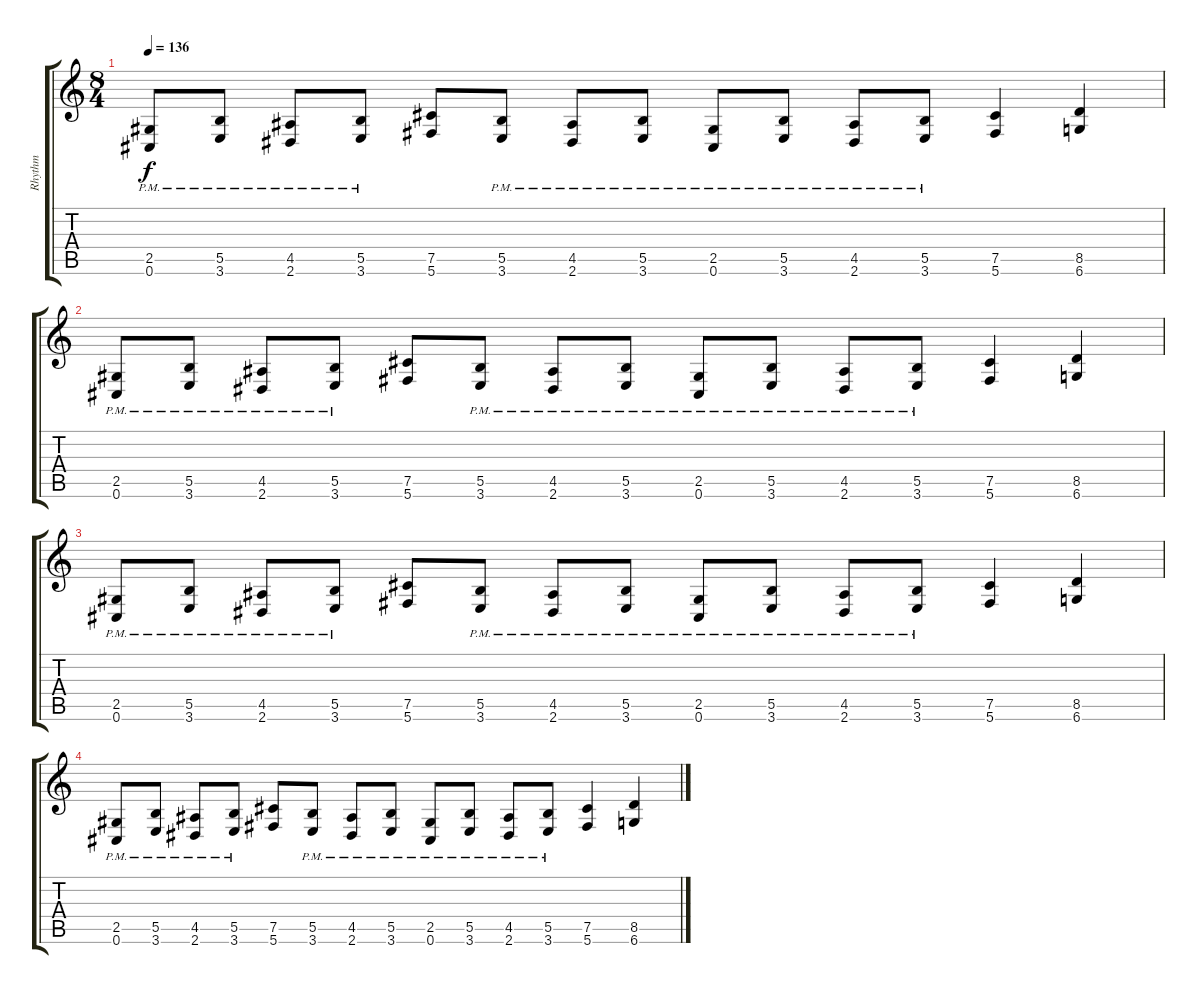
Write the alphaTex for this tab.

\track ("Rhythm" "Rhythm") {instrument distortionguitar}
\staff {score tabs}
\tuning (Db4 Ab3 E3 B2 Gb2 Db2) {hide}
\ts (8 4)
\tempo 136
\clef g2
\ks c
(2.5{pm} 0.6{pm}).8{dy f} (5.5{pm} 3.6{pm}).8 (4.5{pm} 2.6{pm}).8 (5.5{pm} 3.6{pm}).8 (7.5 5.6).8 (5.5{pm} 3.6{pm}).8 (4.5{pm} 2.6{pm}).8 (5.5{pm} 3.6{pm}).8 (2.5{pm} 0.6{pm}).8 (5.5{pm} 3.6{pm}).8 (4.5{pm} 2.6{pm}).8 (5.5{pm} 3.6{pm}).8 (7.5 5.6).4 (8.5 6.6).4 |
(2.5{pm} 0.6{pm}).8 (5.5{pm} 3.6{pm}).8 (4.5{pm} 2.6{pm}).8 (5.5{pm} 3.6{pm}).8 (7.5 5.6).8 (5.5{pm} 3.6{pm}).8 (4.5{pm} 2.6{pm}).8 (5.5{pm} 3.6{pm}).8 (2.5{pm} 0.6{pm}).8 (5.5{pm} 3.6{pm}).8 (4.5{pm} 2.6{pm}).8 (5.5{pm} 3.6{pm}).8 (7.5 5.6).4 (8.5 6.6).4 |
(2.5{pm} 0.6{pm}).8 (5.5{pm} 3.6{pm}).8 (4.5{pm} 2.6{pm}).8 (5.5{pm} 3.6{pm}).8 (7.5 5.6).8 (5.5{pm} 3.6{pm}).8 (4.5{pm} 2.6{pm}).8 (5.5{pm} 3.6{pm}).8 (2.5{pm} 0.6{pm}).8 (5.5{pm} 3.6{pm}).8 (4.5{pm} 2.6{pm}).8 (5.5{pm} 3.6{pm}).8 (7.5 5.6).4 (8.5 6.6).4 |
(2.5{pm} 0.6{pm}).8 (5.5{pm} 3.6{pm}).8 (4.5{pm} 2.6{pm}).8 (5.5{pm} 3.6{pm}).8 (7.5 5.6).8 (5.5{pm} 3.6{pm}).8 (4.5{pm} 2.6{pm}).8 (5.5{pm} 3.6{pm}).8 (2.5{pm} 0.6{pm}).8 (5.5{pm} 3.6{pm}).8 (4.5{pm} 2.6{pm}).8 (5.5{pm} 3.6{pm}).8 (7.5 5.6).4 (8.5 6.6).4
